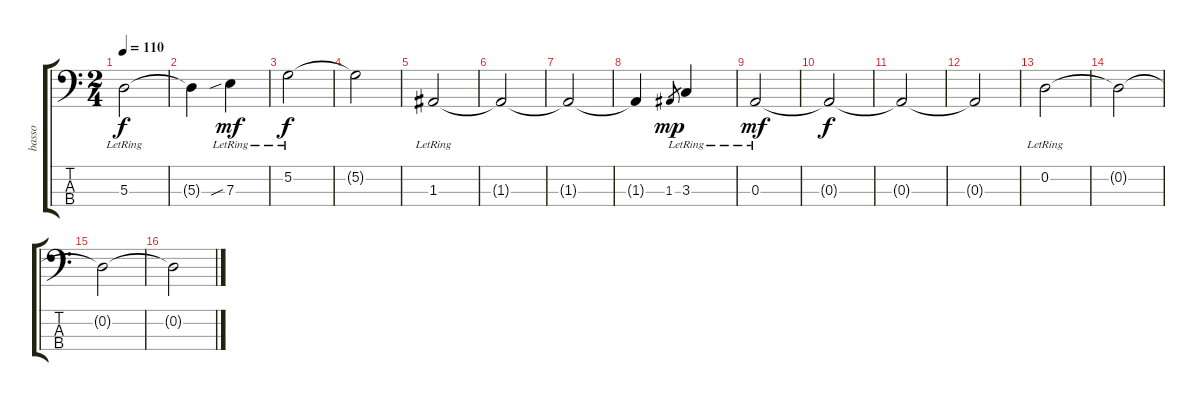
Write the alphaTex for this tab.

\track ("basso" "basso") {instrument electricbassfinger}
\staff {score tabs}
\tuning (G2 D2 A1 D1) {hide}
\ts (2 4)
\tempo 110
\clef f4
\ks c
5.3{lr}.2{dy f} |
5.3{t}.4 7.3{sib lr}.4{dy mf} |
5.2{lr}.2{dy f} |
5.2{t}.2 |
1.3{lr}.2 |
1.3{t}.2 |
1.3{t}.2 |
1.3{t}.4 1.3.8{gr dy mp} 3.3{lr}.4 |
0.3{lr}.2{dy mf} |
0.3{t}.2{dy f} |
0.3{t}.2 |
0.3{t}.2 |
0.2{lr}.2 |
0.2{t}.2 |
0.2{t}.2 |
0.2{t}.2
